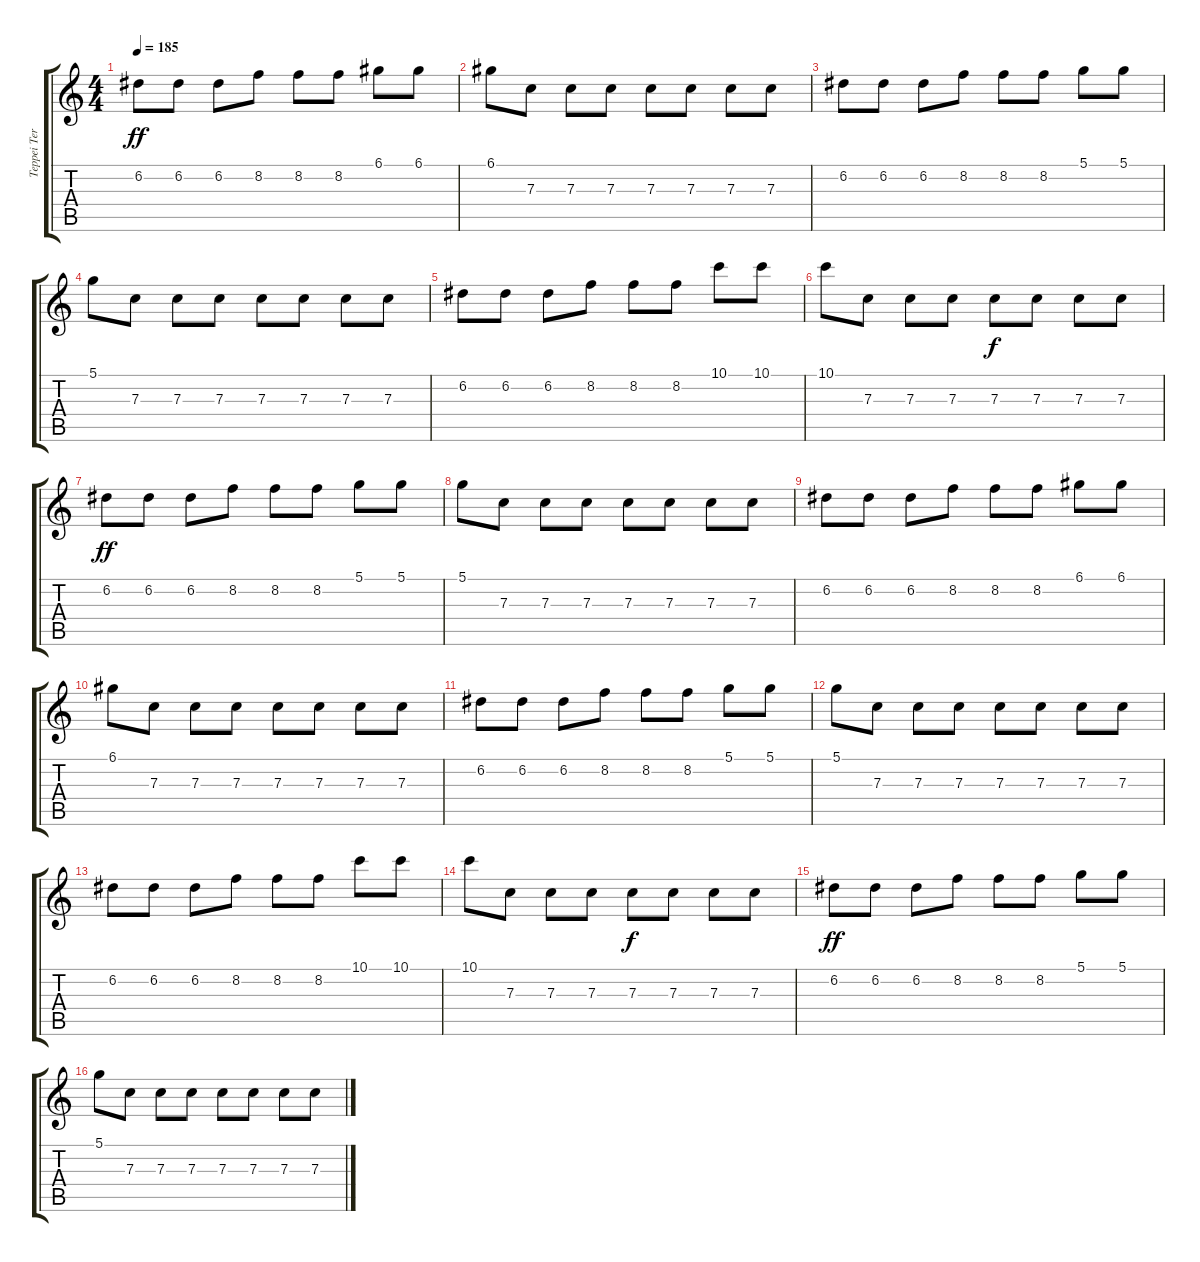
\track ("Teppei Teranishi (Guitar)" "Teppei Ter") {instrument overdrivenguitar}
\staff {score tabs}
\tuning (D4 A3 F3 C3 G2 C2) {hide}
\ts (4 4)
\tempo 185
\clef g2
\ks c
6.2.8{dy ff} 6.2.8 6.2.8 8.2.8 8.2.8 8.2.8 6.1.8 6.1.8 |
6.1.8 7.3.8 7.3.8 7.3.8 7.3.8 7.3.8 7.3.8 7.3.8 |
6.2.8 6.2.8 6.2.8 8.2.8 8.2.8 8.2.8 5.1.8 5.1.8 |
5.1.8 7.3.8 7.3.8 7.3.8 7.3.8 7.3.8 7.3.8 7.3.8 |
6.2.8 6.2.8 6.2.8 8.2.8 8.2.8 8.2.8 10.1.8 10.1.8 |
10.1.8 7.3.8 7.3.8 7.3.8 7.3.8{dy f} 7.3.8 7.3.8 7.3.8 |
6.2.8{dy ff} 6.2.8 6.2.8 8.2.8 8.2.8 8.2.8 5.1.8 5.1.8 |
5.1.8 7.3.8 7.3.8 7.3.8 7.3.8 7.3.8 7.3.8 7.3.8 |
6.2.8 6.2.8 6.2.8 8.2.8 8.2.8 8.2.8 6.1.8 6.1.8 |
6.1.8 7.3.8 7.3.8 7.3.8 7.3.8 7.3.8 7.3.8 7.3.8 |
6.2.8 6.2.8 6.2.8 8.2.8 8.2.8 8.2.8 5.1.8 5.1.8 |
5.1.8 7.3.8 7.3.8 7.3.8 7.3.8 7.3.8 7.3.8 7.3.8 |
6.2.8 6.2.8 6.2.8 8.2.8 8.2.8 8.2.8 10.1.8 10.1.8 |
10.1.8 7.3.8 7.3.8 7.3.8 7.3.8{dy f} 7.3.8 7.3.8 7.3.8 |
6.2.8{dy ff} 6.2.8 6.2.8 8.2.8 8.2.8 8.2.8 5.1.8 5.1.8 |
5.1.8 7.3.8 7.3.8 7.3.8 7.3.8 7.3.8 7.3.8 7.3.8
